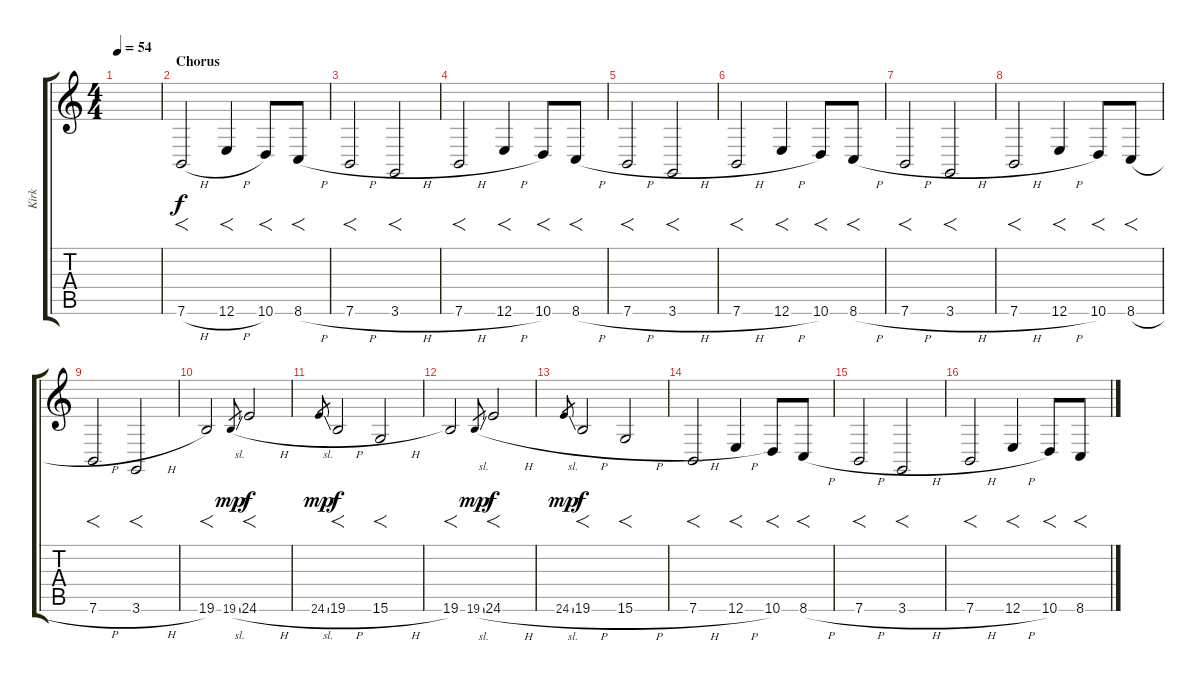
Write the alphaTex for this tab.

\track ("Kirk" "Kirk") {instrument cello}
\staff {score tabs}
\tuning (E4 B3 G3 D3 A2 E2) {hide}
\ts (4 4)
\tempo 54
\clef g2
\ks c
|
\section ("" "Chorus")
7.6{h}.2{f volume 15} 12.6{h}.4{f} 10.6.8{f} 8.6{h}.8{f} |
7.6{h}.2{f} 3.6{h}.2{f} |
7.6{h}.2{f} 12.6{h}.4{f} 10.6.8{f} 8.6{h}.8{f} |
7.6{h}.2{f} 3.6{h}.2{f} |
7.6{h}.2{f} 12.6{h}.4{f} 10.6.8{f} 8.6{h}.8{f} |
7.6{h}.2{f} 3.6{h}.2{f} |
7.6{h}.2{f} 12.6{h}.4{f} 10.6.8{f} 8.6{h}.8{f} |
7.6{h}.2{f} 3.6{h}.2{f} |
19.6.2{f} 19.6{sl}.8{gr dy mp} 24.6{h}.2{f dy f} |
24.6{sl}.8{gr dy mp} 19.6{h}.2{f dy f} 15.6{h}.2{f} |
19.6.2{f} 19.6{sl}.8{gr dy mp} 24.6{h}.2{f dy f} |
24.6{sl}.8{gr dy mp} 19.6{h}.2{f dy f} 15.6{h}.2{f} |
7.6{h}.2{f} 12.6{h}.4{f} 10.6.8{f} 8.6{h}.8{f} |
7.6{h}.2{f} 3.6{h}.2{f} |
7.6{h}.2{f} 12.6{h}.4{f} 10.6.8{f} 8.6{h}.8{f}
